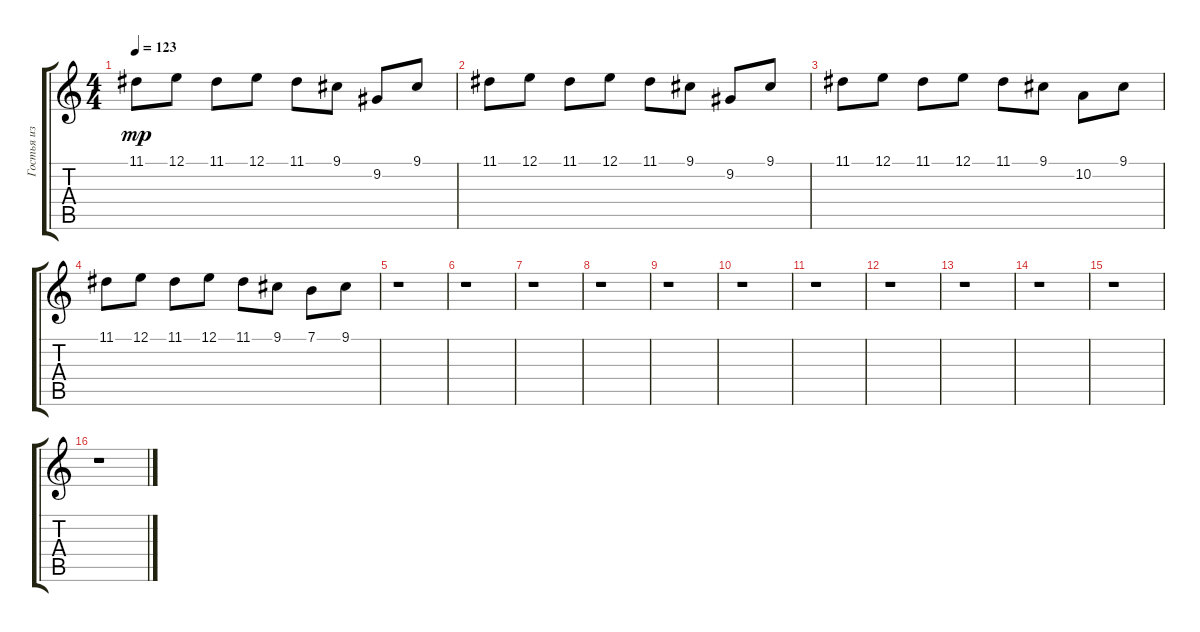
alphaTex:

\track ("Гостья из будущего" "Гостья из ") {instrument ocarina}
\staff {score tabs}
\tuning (E4 B3 G3 D3 A2 E2) {hide}
\ts (4 4)
\tempo 123
\clef g2
\ks c
11.1.8{dy mp} 12.1.8 11.1.8 12.1.8 11.1.8 9.1.8 9.2.8 9.1.8 |
11.1.8 12.1.8 11.1.8 12.1.8 11.1.8 9.1.8 9.2.8 9.1.8 |
11.1.8 12.1.8 11.1.8 12.1.8 11.1.8 9.1.8 10.2.8 9.1.8 |
11.1.8 12.1.8 11.1.8 12.1.8 11.1.8 9.1.8 7.1.8 9.1.8 |
r.1 |
r.1 |
r.1 |
r.1 |
r.1 |
r.1 |
r.1 |
r.1 |
r.1 |
r.1 |
r.1 |
r.1
